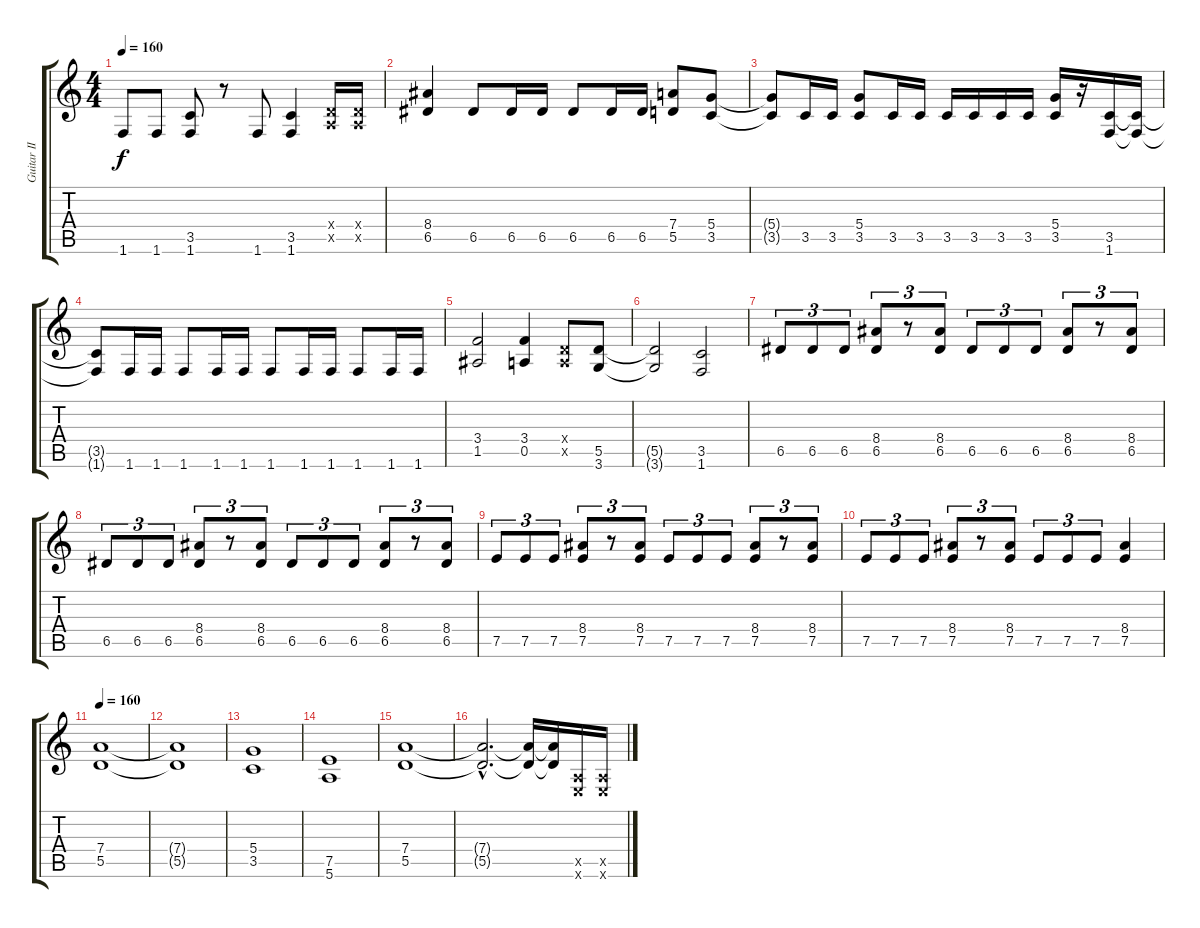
\track ("Guitar II" "Guitar II") {instrument distortionguitar}
\staff {score tabs}
\tuning (E4 B3 G3 D3 A2 E2) {hide}
\ts (4 4)
\tempo 160
\clef g2
\ks c
1.6.8{dy f} 1.6.8 (3.5 1.6).8 r.8 1.6.8 (3.5 1.6).4 (0.4{x} 0.5{x}).16 (0.4{x} 0.5{x}).16 |
(8.4 6.5).4 6.5.8 6.5.16 6.5.16 6.5.8 6.5.16 6.5.16 (7.4 5.5).8 (5.4 3.5).8 |
(5.4{t} 3.5{t}).8 3.5.16 3.5.16 (5.4 3.5).8 3.5.16 3.5.16 3.5.16 3.5.16 3.5.16 3.5.16 (5.4 3.5).16 r.16 (3.5 1.6).16 (3.5{t} 1.6{t}).16 |
(3.5{t} 1.6{t}).8 1.6.16 1.6.16 1.6.8 1.6.16 1.6.16 1.6.8 1.6.16 1.6.16 1.6.8 1.6.16 1.6.16 |
(3.4 1.5).2 (3.4 0.5).4 (0.4{x} 0.5{x}).8 (5.5 3.6).8 |
(5.5{t} 3.6{t}).2 (3.5 1.6).2 |
6.5.8{tu (3 2)} 6.5.8{tu (3 2)} 6.5.8{tu (3 2)} (8.4 6.5).8{tu (3 2)} r.8{tu (3 2)} (8.4 6.5).8{tu (3 2)} 6.5.8{tu (3 2)} 6.5.8{tu (3 2)} 6.5.8{tu (3 2)} (8.4 6.5).8{tu (3 2)} r.8{tu (3 2)} (8.4 6.5).8{tu (3 2)} |
6.5.8{tu (3 2)} 6.5.8{tu (3 2)} 6.5.8{tu (3 2)} (8.4 6.5).8{tu (3 2)} r.8{tu (3 2)} (8.4 6.5).8{tu (3 2)} 6.5.8{tu (3 2)} 6.5.8{tu (3 2)} 6.5.8{tu (3 2)} (8.4 6.5).8{tu (3 2)} r.8{tu (3 2)} (8.4 6.5).8{tu (3 2)} |
7.5.8{tu (3 2)} 7.5.8{tu (3 2)} 7.5.8{tu (3 2)} (8.4 7.5).8{tu (3 2)} r.8{tu (3 2)} (8.4 7.5).8{tu (3 2)} 7.5.8{tu (3 2)} 7.5.8{tu (3 2)} 7.5.8{tu (3 2)} (8.4 7.5).8{tu (3 2)} r.8{tu (3 2)} (8.4 7.5).8{tu (3 2)} |
7.5.8{tu (3 2)} 7.5.8{tu (3 2)} 7.5.8{tu (3 2)} (8.4 7.5).8{tu (3 2)} r.8{tu (3 2)} (8.4 7.5).8{tu (3 2)} 7.5.8{tu (3 2)} 7.5.8{tu (3 2)} 7.5.8{tu (3 2)} (8.4 7.5).4 |
\tempo 160
(7.4 5.5).1 |
(7.4{t} 5.5{t}).1 |
(5.4 3.5).1 |
(7.5 5.6).1 |
(7.4 5.5).1 |
(7.4{hac t} 5.5{hac t}).2{d} (7.4{t} 5.5{t}).16 (7.4{t} 5.5{t}).16 (0.5{x} 0.6{x}).16 (0.5{x} 0.6{x}).16
